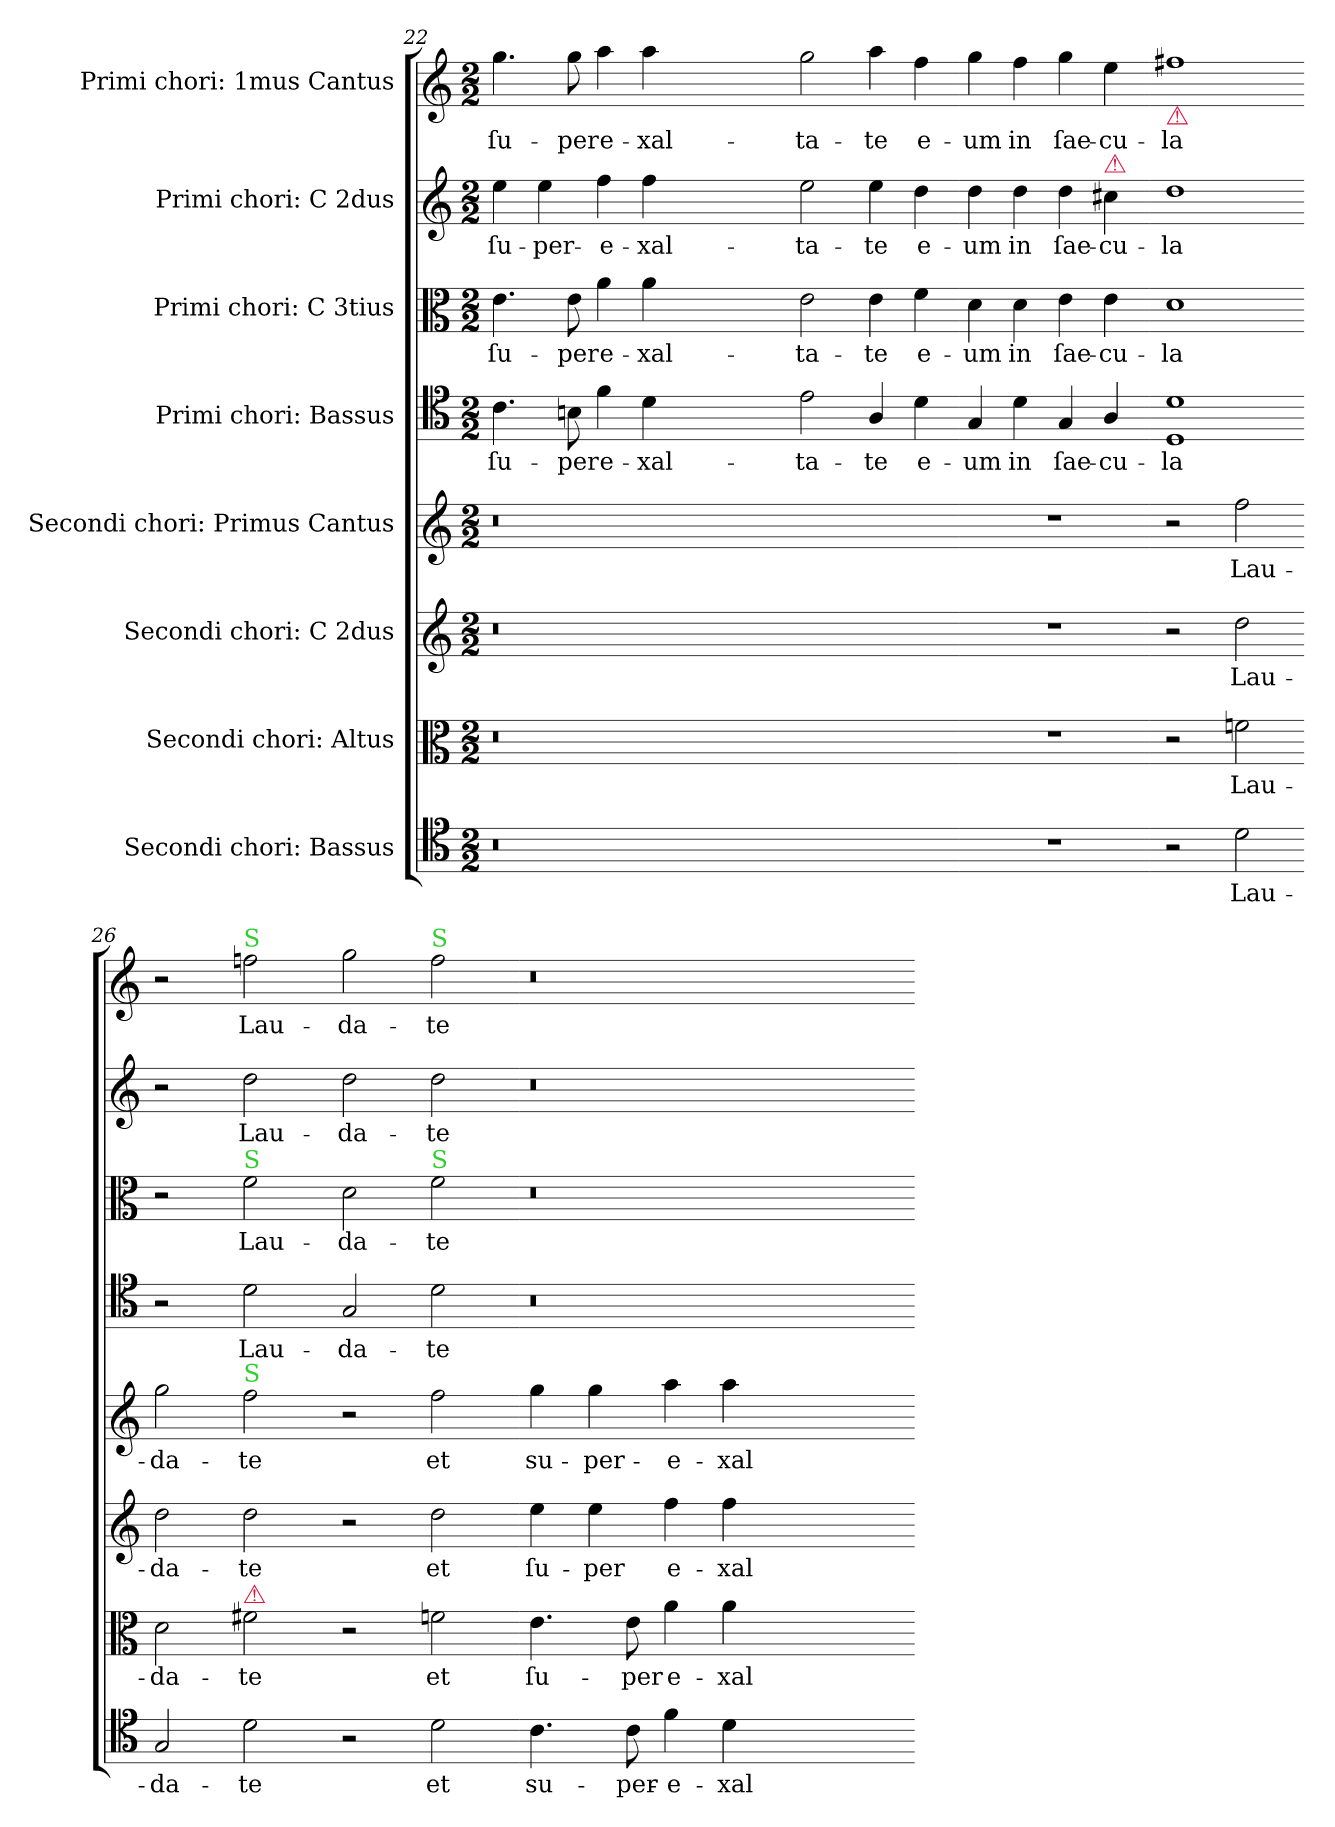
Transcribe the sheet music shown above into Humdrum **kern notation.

**kern	**text	**kern	**text	**kern	**text	**kern	**text	**kern	**text	**kern	**text	**kern	**text	**kern	**text
*part8	*part8	*part7	*part7	*part6	*part6	*part5	*part5	*part4	*part4	*part3	*part3	*part2	*part2	*part1	*part1
*staff8	*staff8	*staff7	*staff7	*staff6	*staff6	*staff5	*staff5	*staff4	*staff4	*staff3	*staff3	*staff2	*staff2	*staff1	*staff1
*I"Secondi chori: Bassus	*	*I"Secondi chori: Altus	*	*I"Secondi chori: C 2dus	*	*I"Secondi chori: Primus Cantus	*	*I"Primi chori: Bassus	*	*I"Primi chori: C 3tius	*	*I"Primi chori: C 2dus	*	*I"Primi chori: 1mus Cantus	*
*clefC4	*	*clefC3	*	*clefG2	*	*clefG2	*	*clefC4	*	*clefC3	*	*clefG2	*	*clefG2	*
*k[]	*	*k[]	*	*k[]	*	*k[]	*	*k[]	*	*k[]	*	*k[]	*	*k[]	*
*M2/2	*	*M2/2	*	*M2/2	*	*M2/2	*	*M2/2	*	*M2/2	*	*M2/2	*	*M2/2	*
=22	=22	=22	=22	=22	=22	=22	=22	=22	=22	=22	=22	=22	=22	=22	=22
0r	.	0r	.	0r	.	0r	.	4.c\	ſu-	4.e\	ſu-	4ee\	ſu-	4.gg\	ſu-
.	.	.	.	.	.	.	.	.	.	.	.	4ee\	-per-	.	.
.	.	.	.	.	.	.	.	8Bn\	-per-	8e\	-per-	.	.	8gg\	-per-
.	.	.	.	.	.	.	.	4f\	-e-	4a\	-e-	4ff\	-e-	4aa\	-e-
.	.	.	.	.	.	.	.	4d\	-xal-	4a\	-xal-	4ff\	-xal-	4aa\	-xal-
.	.	.	.	.	.	.	.	1ryy	.	1ryy	.	1ryy	.	1ryy	.
=23-	=23-	=23-	=23-	=23-	=23-	=23-	=23-	=23-	=23-	=23-	=23-	=23-	=23-	=23-	=23-
1ryy	.	1ryy	.	1ryy	.	1ryy	.	2e\	-ta-	2e\	-ta-	2ee\	-ta-	2gg\	-ta-
.	.	.	.	.	.	.	.	4A/	-te	4e\	-te	4ee\	-te	4aa\	-te
.	.	.	.	.	.	.	.	4d\	e-	4f\	e-	4dd\	e-	4ff\	e-
=24-	=24-	=24-	=24-	=24-	=24-	=24-	=24-	=24-	=24-	=24-	=24-	=24-	=24-	=24-	=24-
1r	.	1r	.	1r	.	1r	.	4G/	-um	4d\	-um	4dd\	-um	4gg\	-um
.	.	.	.	.	.	.	.	4d\	in	4d\	in	4dd\	in	4ff\	in
.	.	.	.	.	.	.	.	4G/	ſae-	4e\	ſae-	4dd\	ſae-	4gg\	ſae-
!	!	!	!	!	!	!	!	!	!	!	!	!LO:TX:a:color=crimson:t=⚠	!	!	!
.	.	.	.	.	.	.	.	4A/	-cu-	4e\	-cu-	4cc#X\	-cu-	4ee\	-cu-
=25-	=25-	=25-	=25-	=25-	=25-	=25-	=25-	=25-	=25-	=25-	=25-	=25-	=25-	=25-	=25-
!	!	!	!	!	!	!	!	!	!	!	!	!	!	!LO:TX:b:color=crimson:t=⚠	!
2r	.	2r	.	2r	.	2r	.	1D 1d	-la	1d	-la	1dd	-la	1ff#X	-la
2d\	Lau-	2fn\	Lau-	2dd\	Lau-	2ff\	Lau-	.	.	.	.	.	.	.	.
=26-	=26-	=26-	=26-	=26-	=26-	=26-	=26-	=26-	=26-	=26-	=26-	=26-	=26-	=26-	=26-
2G/	-da-	2d\	-da-	2dd\	-da-	2gg\	-da-	2r	.	2r	.	2r	.	2r	.
!	!	!	!	!	!	!	!	!	!	!	!	!	!	!LO:TX:a:color=limegreen:t=S	!
!	!	!	!	!	!	!	!	!	!	!LO:TX:a:color=limegreen:t=S	!	!	!	!	!
!	!	!	!	!	!	!LO:TX:a:color=limegreen:t=S	!	!	!	!	!	!	!	!	!
!	!	!LO:TX:a:color=crimson:t=⚠	!	!	!	!	!	!	!	!	!	!	!	!	!
2d\	-te	2f#X\	-te	2dd\	-te	2ff\	-te	2d\	Lau-	2f\	Lau-	2dd\	Lau-	2ffn\	Lau-
=27-	=27-	=27-	=27-	=27-	=27-	=27-	=27-	=27-	=27-	=27-	=27-	=27-	=27-	=27-	=27-
2r	.	2r	.	2r	.	2r	.	2G/	-da-	2d\	-da-	2dd\	-da-	2gg\	-da-
!	!	!	!	!	!	!	!	!	!	!	!	!	!	!LO:TX:a:color=limegreen:t=S	!
!	!	!	!	!	!	!	!	!	!	!LO:TX:a:color=limegreen:t=S	!	!	!	!	!
2d\	et	2fn\	et	2dd\	et	2ff\	et	2d\	-te	2f\	-te	2dd\	-te	2ff\	-te
=28-	=28-	=28-	=28-	=28-	=28-	=28-	=28-	=28-	=28-	=28-	=28-	=28-	=28-	=28-	=28-
4.c\	su-	4.e\	ſu-	4ee\	ſu-	4gg\	su-	0r	.	0r	.	0r	.	0r	.
.	.	.	.	4ee\	-per	4gg\	-per-	.	.	.	.	.	.	.	.
8c\	-per-	8e\	-per	.	.	.	.	.	.	.	.	.	.	.	.
4f\	-e-	4a\	e-	4ff\	e-	4aa\	-e-	.	.	.	.	.	.	.	.
4d\	-xal-	4a\	-xal-	4ff\	-xal-	4aa\	-xal-	.	.	.	.	.	.	.	.
1ryy	.	1ryy	.	1ryy	.	1ryy	.	.	.	.	.	.	.	.	.
=-	=-	=-	=-	=-	=-	=-	=-	=-	=-	=-	=-	=-	=-	=-	=-
*-	*-	*-	*-	*-	*-	*-	*-	*-	*-	*-	*-	*-	*-	*-	*-
